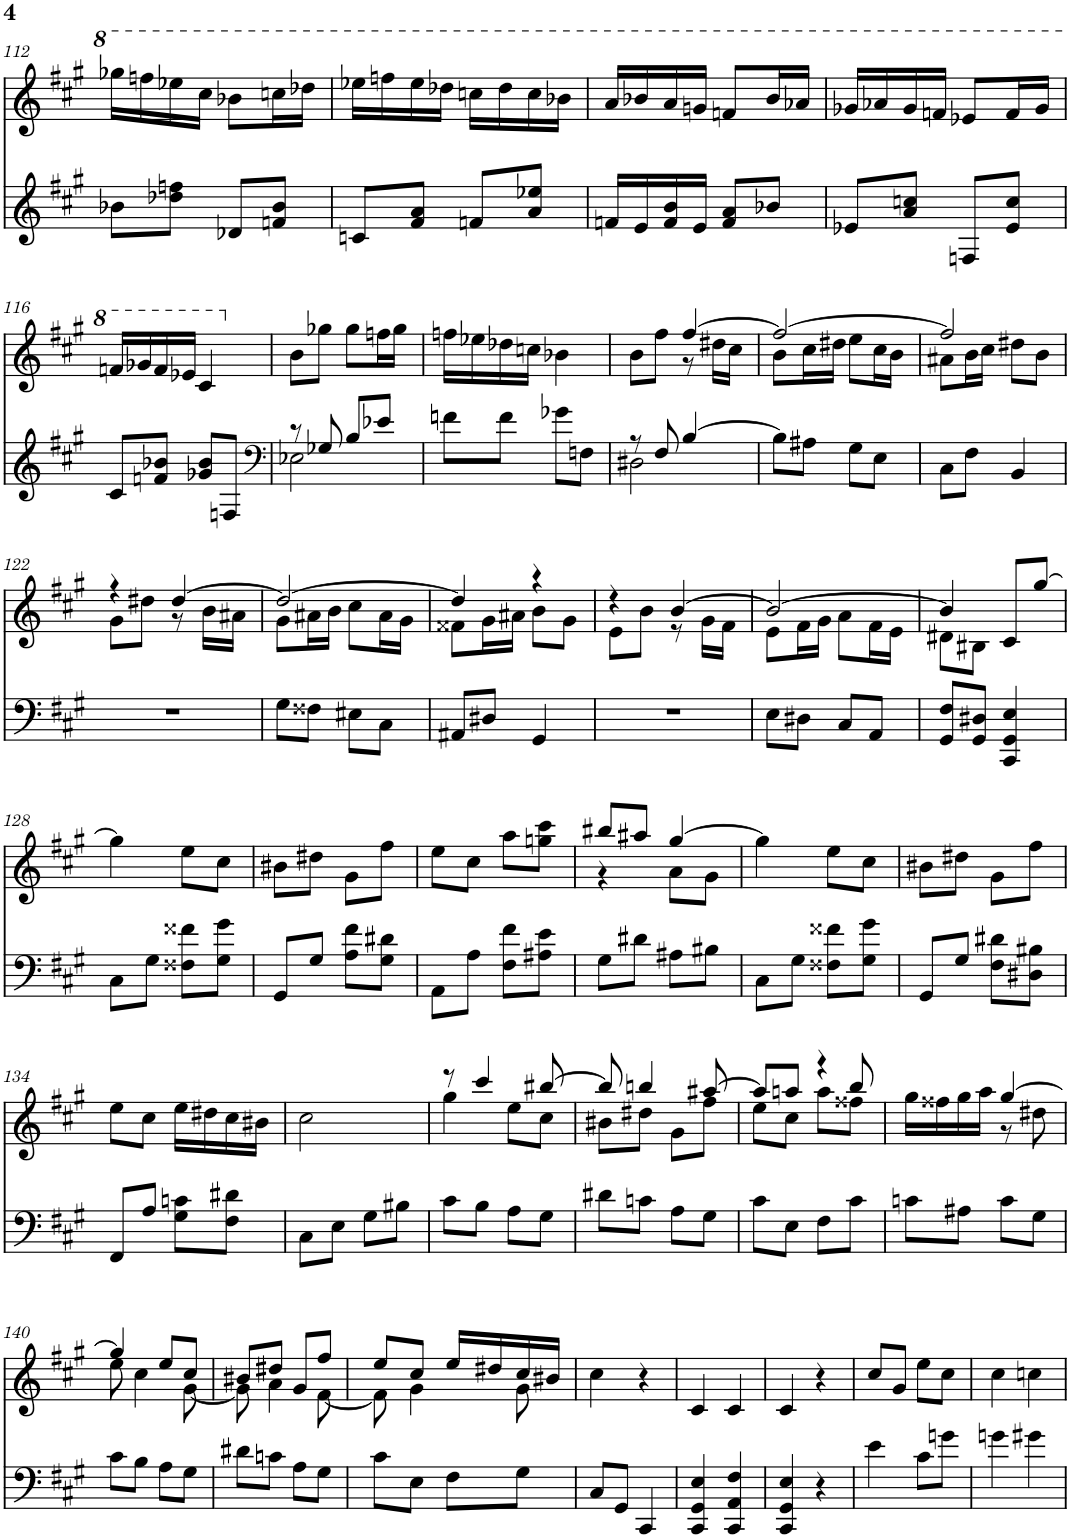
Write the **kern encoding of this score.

**kern	**kern
*part2	*part1
*staff2	*staff1
*I"Piano	*I"Piano
*I'Pno	*I'Pno
!!LO:PB:g=z
*clefG2	*clefG2
*k[f#c#g#]	*k[f#c#g#]
*M2/4	*M2/4
=112	=112
8b-X\L	16ggg-X\LL
.	16fffn\
8dd-X\ 8ffn\J	16eee-X\
.	16ccc#\JJ
8d-X/L	8bb-X\L
8fn/ 8b-/J	16cccn\L
.	16ddd-X\JJ
=113	=113
8cn/L	16eee-X\LL
.	16fffn\
8f#/ 8a/J	16eee-\
.	16ddd-X\JJ
8fn/L	16cccn\LL
.	16ddd-X\
8a/ 8ee-X/J	16ccc\
.	16bb-X\JJ
=114	=114
16fn/LL	16aa/LL
16e/	16bb-X/
16f/ 16b/	16aa/
16e/JJ	16ggn/JJ
8f/ 8a/L	8ffn/L
8b-X/J	16bb-/L
.	16aa-X/JJ
=115	=115
8e-X/L	16gg-X/LL
.	16aa-X/
8a/ 8ccn/J	16gg-/
.	16ffn/JJ
8Fn/L	8ee-X/L
8e-/ 8cc/J	16ff/L
.	16gg-X/JJ
!!LO:LB:g=z
=116	=116
8c#/L	16ffn/LL
.	16gg-X/
8fn/ 8b-X/J	16ff/
.	16ee-X/JJ
8g-X/ 8b-/L	4cc#/
8Fn/J	.
=117	=117
*clefF4	*
*^	*
8r	2E-X\	8b\L
8G-X/	.	8gg-X\J
8B/L	.	8gg-X\L
8e-X/J	.	16ffn\L
.	.	16gg-X\JJ
*v	*v	*
=118	=118
8fn\L	16ffn\LL
.	16ee-X\
8f\J	16dd-X\
.	16ccn\JJ
8g-X\L	4b-X\
8Fn\J	.
=119	=119
*^	*^
8r	2D#X\	8b\L	4ryy
8F#/	.	8ff#\J	.
[4B/	.	[4ff#/	8r
.	.	.	16dd#X\LL
.	.	.	16cc#\JJ
*v	*v	*	*
=120	=120	=120
8B\L]	2ff#/_	8b\L
8A#X\J	.	16cc#\L
.	.	16dd#X\JJ
8G#\L	.	8ee\L
8E\J	.	16cc#\L
.	.	16b\JJ
=121	=121	=121
8C#\L	2ff#/]	8a#X\L
8F#\J	.	16b\L
.	.	16cc#\JJ
4BB/	.	8dd#X\L
.	.	8b\J
!!LO:LB:g=z	!!
=122	=122	=122
2r	4r	8g#\L
.	.	8dd#X\J
.	[4dd#/	8r
.	.	16b\LL
.	.	16a#X\JJ
=123	=123	=123
8G#\L	2dd#/_	8g#\L
8F##X\J	.	16a#X\L
.	.	16b\JJ
8E#X\L	.	8cc#\L
8C#\J	.	16a#\L
.	.	16g#\JJ
=124	=124	=124
8AA#X/L	4dd#/]	8f##X\L
8D#X/J	.	16g#\L
.	.	16a#X\JJ
4GG#/	4r	8b\L
.	.	8g#\J
=125	=125	=125
2r	4r	8e\L
.	.	8b\J
.	[4b/	8r
.	.	16g#\LL
.	.	16f#\JJ
=126	=126	=126
8E\L	2b/_	8e\L
8D#X\J	.	16f#\L
.	.	16g#\JJ
8C#/L	.	8a\L
8AA/J	.	16f#\L
.	.	16e\JJ
=127	=127	=127
8GG#/ 8F#/L	4b/]	8d#X\L
8GG#/ 8D#X/J	.	8B#X\J
4CC#/ 4GG#/ 4E/	8c#/L	4ryy
.	[8gg#/J	.
*	*v	*v
!!LO:LB:g=z
=128	=128
8C#\L	4gg#\]
8G#\J	.
8F##X\ 8f##X\L	8ee\L
8G#\ 8g#\J	8cc#\J
=129	=129
8GG#/L	8b#X\L
8G#/J	8dd#X\J
8A\ 8f#\L	8g#\L
8G#\ 8d#X\J	8ff#\J
=130	=130
8AA\L	8ee\L
8A\J	8cc#\J
8F#\ 8f#\L	8aa\L
8A#X\ 8e\J	8ggn\ 8ccc#\J
=131	=131
*	*^
8G#\L	8bb#X/L	4r
8d#X\J	8aa#X/J	.
8A#X\L	[4gg#/	8a\L
8B#X\J	.	8g#\J
*	*v	*v
=132	=132
8C#\L	4gg#\]
8G#\J	.
8F##X\ 8f##X\L	8ee\L
8G#\ 8g#\J	8cc#\J
=133	=133
8GG#/L	8b#X\L
8G#/J	8dd#X\J
8F#\ 8d#X\L	8g#\L
8D#X\ 8B#X\J	8ff#\J
!!LO:LB:g=z
=134	=134
8FF#/L	8ee\L
8A/J	8cc#\J
8G#\ 8cn\L	16ee\LL
.	16dd#X\
8F#\ 8d#X\J	16cc#\
.	16b#X\JJ
=135	=135
8C#\L	2cc#\
8E\J	.
8G#\L	.
8B#X\J	.
=136	=136
*	*^
8c#\L	8r	4gg#\
8B\J	4ccc#/	.
8A\L	.	8ee\L
8G#\J	[8bb#X/	8cc#\J
=137	=137	=137
8d#X\L	8bb#/]	8b#X\L
8cn\J	4bbn/	8dd#X\J
8A\L	.	8g#\L
8G#\J	[8aa#X/	8ff#\J
=138	=138	=138
*	*	*^
8c#\L	8aa#/L]	8ee\L	4.ryy
8E\J	8aan/J	8cc#\J	.
8F#\L	4r	8aa\L	.
8c#\J	.	8ff##X\J	8bb/
*	*	*v	*v
=139	=139	=139
8cn\L	16gg#\LL	4ryy
.	16ff##X\	.
8A#X\J	16gg#\	.
.	16aa\JJ	.
8c\L	[4gg#/	8r
8G#\J	.	8dd#X\
!!LO:LB:g=z	!!
=140	=140	=140
8c#\L	4gg#/]	8ee\
8B\J	.	4cc#\
8A\L	8ee/L	.
8G#\J	8cc#/J	[8g#\
=141	=141	=141
8d#X\L	8b#X/L	8g#\]
8cn\J	8dd#X/J	4a\
8A\L	8g#/L	.
8G#\J	8ff#/J	[8f#\
=142	=142	=142
8c#\L	8ee/L	8f#\]
8E\J	8cc#/J	4g#\
8F#\L	16ee/LL	.
.	16dd#X/	.
8G#\J	16cc#/	8g#\
.	16b#X/JJ	.
*	*v	*v
=143	=143
8C#/L	4cc#\
8GG#/J	.
4CC#/	4r
=144	=144
4CC#/ 4GG#/ 4E/	4c#/
4CC#/ 4AA/ 4F#/	4c#/
=145	=145
4CC#/ 4GG#/ 4E/	4c#/
4r	4r
=146	=146
4e\	8cc#/L
.	8g#/J
8c#\L	8ee\L
8gn\J	8cc#\J
=147	=147
4gn\	4cc#\
4g#X\	4ccn\
=	=
*-	*-
